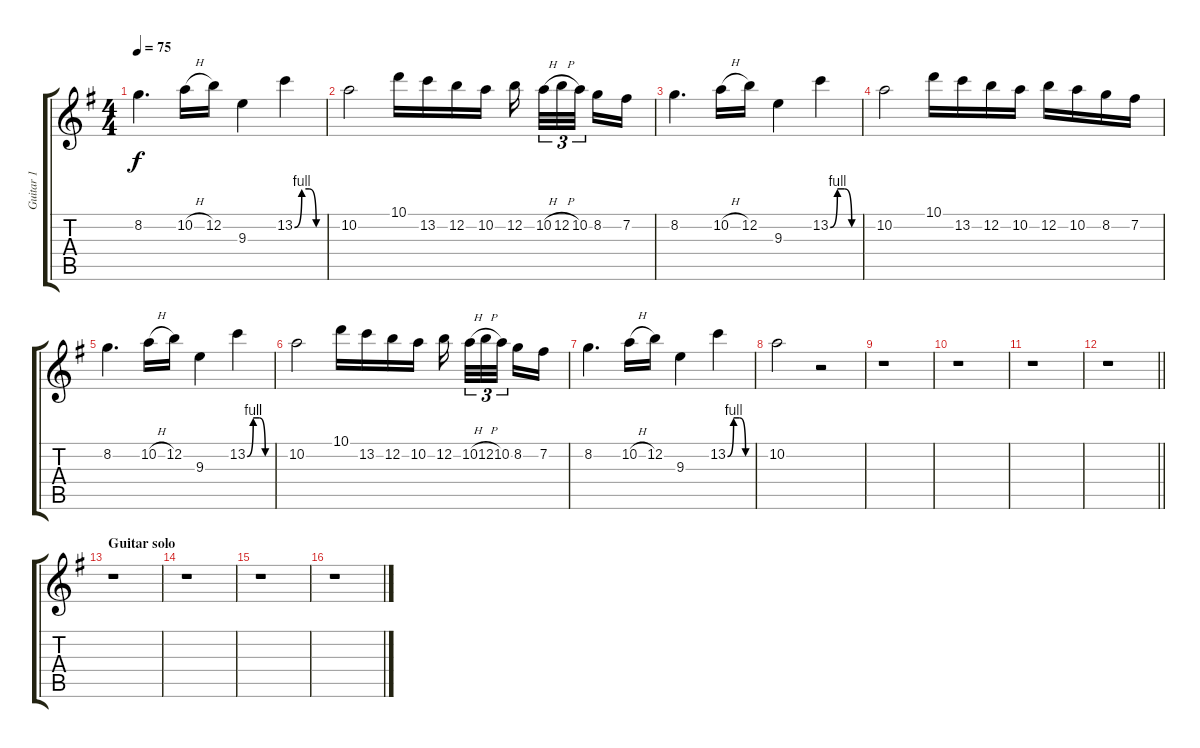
\track ("Guitar 1" "Guitar 1") {instrument distortionguitar}
\staff {score tabs}
\tuning (E4 B3 G3 D3 A2 E2) {hide}
\ts (4 4)
\tempo 75
\clef g2
\ks eminor
8.2.4{d dy f volume 10 instrument distortionguitar} 10.2{h}.16 12.2.16 9.3.4 13.2{be (custom 0 0 15 4 30 4 45 0 60 0)}.4 |
10.2.2 10.1.16 13.2.16 12.2.16 10.2.16 12.2.16{beam splitsecondary} 10.2{h}.32{tu (3 2)} 12.2{h}.32{tu (3 2)} 10.2.32{tu (3 2) beam splitsecondary} 8.2.16 7.2.16 |
8.2.4{d} 10.2{h}.16 12.2.16 9.3.4 13.2{be (custom 0 0 15 4 30 4 45 0 60 0)}.4 |
10.2.2 10.1.16 13.2.16 12.2.16 10.2.16 12.2.16 10.2.16 8.2.16 7.2.16 |
8.2.4{d} 10.2{h}.16 12.2.16 9.3.4 13.2{be (custom 0 0 15 4 30 4 45 0 60 0)}.4 |
10.2.2 10.1.16 13.2.16 12.2.16 10.2.16 12.2.16{beam splitsecondary} 10.2{h}.32{tu (3 2)} 12.2{h}.32{tu (3 2)} 10.2.32{tu (3 2) beam splitsecondary} 8.2.16 7.2.16 |
8.2.4{d} 10.2{h}.16 12.2.16 9.3.4 13.2{be (custom 0 0 15 4 30 4 45 0 60 0)}.4 |
10.2.2 r.2 |
r.1 |
r.1 |
r.1 |
\barLineRight lightlight
r.1 |
\section ("" "Guitar solo")
r.1 |
r.1 |
r.1 |
r.1
